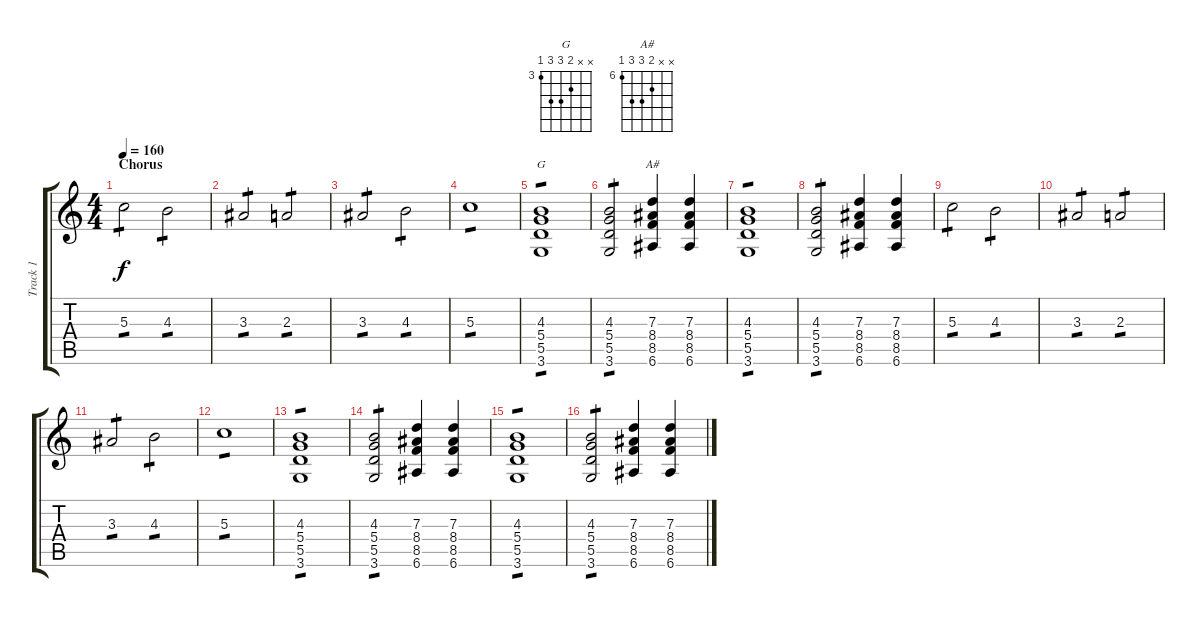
\track ("Track 1" "Track 1") {instrument electricguitarclean}
\staff {score tabs}
\tuning (E4 B3 G3 D3 A2 E2) {hide}
\chord ("G" x x 4 5 5 3) {firstfret 3}
\chord ("A#" x x 7 8 8 6) {firstfret 6}
\ts (4 4)
\section ("" "Chorus")
\tempo 160
\clef g2
\ks c
5.3.2{tp 1 dy f} 4.3.2{tp 1} |
3.3.2{tp 1} 2.3.2{tp 1} |
3.3.2{tp 1} 4.3.2{tp 1} |
5.3.1{tp 1} |
(4.3 5.4 5.5 3.6).1{ch "G" tp 1} |
(4.3 5.4 5.5 3.6).2{tp 1} (7.3 8.4 8.5 6.6).4{ch "A#"} (7.3 8.4 8.5 6.6).4 |
(4.3 5.4 5.5 3.6).1{tp 1} |
(4.3 5.4 5.5 3.6).2{tp 1} (7.3 8.4 8.5 6.6).4 (7.3 8.4 8.5 6.6).4 |
5.3.2{tp 1} 4.3.2{tp 1} |
3.3.2{tp 1} 2.3.2{tp 1} |
3.3.2{tp 1} 4.3.2{tp 1} |
5.3.1{tp 1} |
(4.3 5.4 5.5 3.6).1{tp 1} |
(4.3 5.4 5.5 3.6).2{tp 1} (7.3 8.4 8.5 6.6).4 (7.3 8.4 8.5 6.6).4 |
(4.3 5.4 5.5 3.6).1{tp 1} |
(4.3 5.4 5.5 3.6).2{tp 1} (7.3 8.4 8.5 6.6).4 (7.3 8.4 8.5 6.6).4
